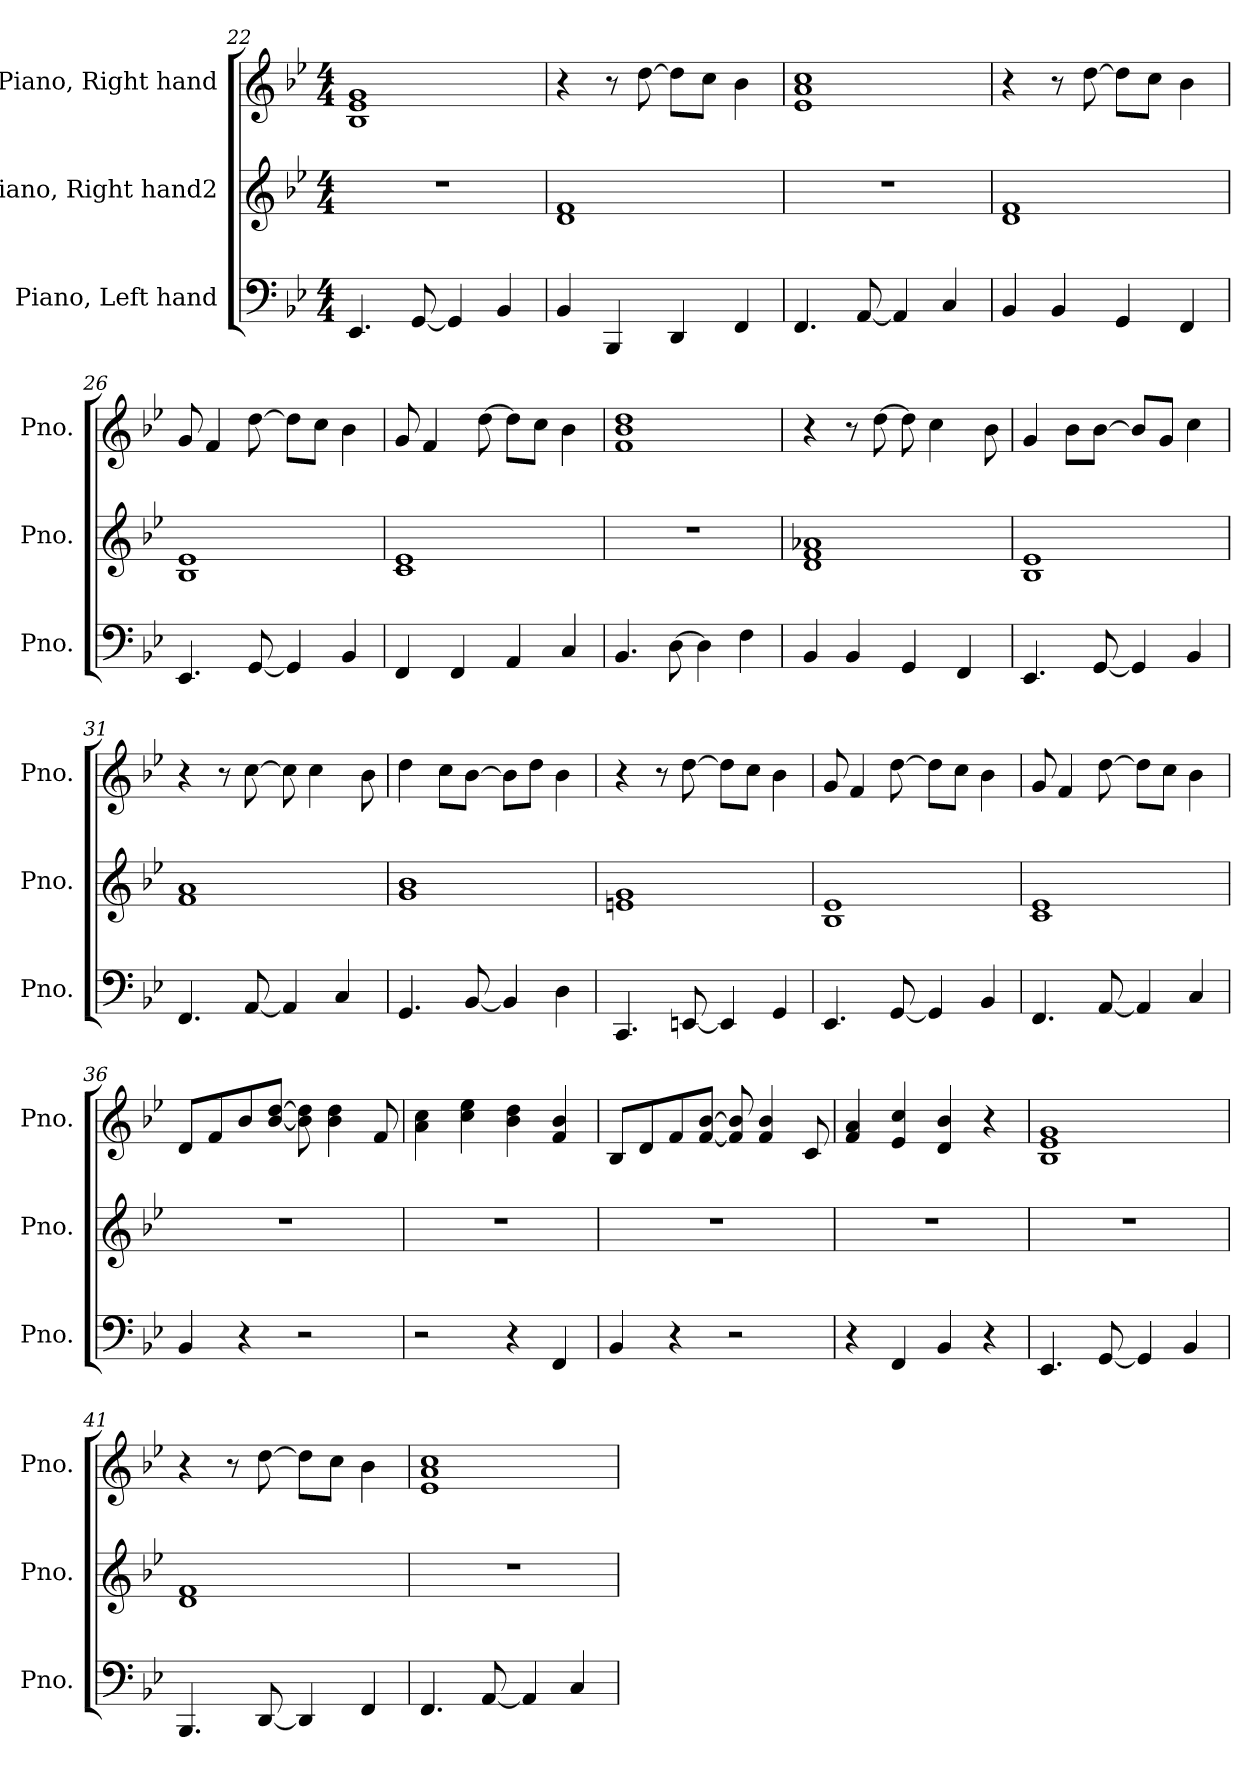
**kern	**kern	**kern
*part3	*part2	*part1
*staff3	*staff2	*staff1
*I"Piano, Left hand	*I"Piano, Right hand2	*I"Piano, Right hand
*I'Pno.	*I'Pno.	*I'Pno.
*clefF4	*clefG2	*clefG2
*k[b-e-]	*k[b-e-]	*k[b-e-]
*M4/4	*M4/4	*M4/4
=22	=22	=22
4.EE-/	1r	1B- 1e- 1g
[8GG/	.	.
4GG/]	.	.
4BB-/	.	.
!!LO:PB:g=z
=23	=23	=23
4BB-/	1d 1f	4r
4BBB-/	.	8r
.	.	[8dd\
4DD/	.	8dd\L]
.	.	8cc\J
4FF/	.	4b-\
=24	=24	=24
4.FF/	1r	1e- 1a 1cc
[8AA/	.	.
4AA/]	.	.
4C/	.	.
=25	=25	=25
4BB-/	1d 1f	4r
4BB-/	.	8r
.	.	[8dd\
4GG/	.	8dd\L]
.	.	8cc\J
4FF/	.	4b-\
=26	=26	=26
4.EE-/	1B- 1e-	8g/
.	.	4f/
[8GG/	.	[8dd\
4GG/]	.	8dd\L]
.	.	8cc\J
4BB-/	.	4b-\
=27	=27	=27
4FF/	1c 1e-	8g/
.	.	4f/
4FF/	.	.
.	.	[8dd\
4AA/	.	8dd\L]
.	.	8cc\J
4C/	.	4b-\
=28	=28	=28
4.BB-/	1r	1f 1b- 1dd
[8D\	.	.
4D\]	.	.
4F\	.	.
!!LO:LB:g=z
=29	=29	=29
4BB-/	1d 1f 1a-X	4r
4BB-/	.	8r
.	.	[8dd\
4GG/	.	8dd\]
.	.	4cc\
4FF/	.	.
.	.	8b-\
=30	=30	=30
4.EE-/	1B- 1e-	4g/
.	.	8b-\L
[8GG/	.	[8b-\J
4GG/]	.	8b-/L]
.	.	8g/J
4BB-/	.	4cc\
=31	=31	=31
4.FF/	1f 1a	4r
.	.	8r
[8AA/	.	[8cc\
4AA/]	.	8cc\]
.	.	4cc\
4C/	.	.
.	.	8b-\
=32	=32	=32
4.GG/	1g 1b-	4dd\
.	.	8cc\L
[8BB-/	.	[8b-\J
4BB-/]	.	8b-\L]
.	.	8dd\J
4D\	.	4b-\
=33	=33	=33
4.CC/	1en 1g	4r
.	.	8r
[8EEn/	.	[8dd\
4EE/]	.	8dd\L]
.	.	8cc\J
4GG/	.	4b-\
!!LO:LB:g=z
=34	=34	=34
4.EE-/	1B- 1e-	8g/
.	.	4f/
[8GG/	.	[8dd\
4GG/]	.	8dd\L]
.	.	8cc\J
4BB-/	.	4b-\
=35	=35	=35
4.FF/	1c 1e-	8g/
.	.	4f/
[8AA/	.	[8dd\
4AA/]	.	8dd\L]
.	.	8cc\J
4C/	.	4b-\
=36	=36	=36
4BB-/	1r	8d/L
.	.	8f/
4r	.	8b-/
.	.	[8b-/ [8dd/J
2r	.	8b-\] 8dd\]
.	.	4b-\ 4dd\
.	.	8f/
=37	=37	=37
2r	1r	4a\ 4cc\
.	.	4cc\ 4ee-\
4r	.	4b-\ 4dd\
4FF/	.	4f/ 4b-/
=38	=38	=38
4BB-/	1r	8B-/L
.	.	8d/
4r	.	8f/
.	.	[8f/ [8b-/J
2r	.	8f/] 8b-/]
.	.	4f/ 4b-/
.	.	8c/
!!LO:LB:g=z
=39	=39	=39
4r	1r	4f/ 4a/
4FF/	.	4e-/ 4cc/
4BB-/	.	4d/ 4b-/
4r	.	4r
=40	=40	=40
4.EE-/	1r	1B- 1e- 1g
[8GG/	.	.
4GG/]	.	.
4BB-/	.	.
=41	=41	=41
4.BBB-/	1d 1f	4r
.	.	8r
[8DD/	.	[8dd\
4DD/]	.	8dd\L]
.	.	8cc\J
4FF/	.	4b-\
=42	=42	=42
4.FF/	1r	1e- 1a 1cc
[8AA/	.	.
4AA/]	.	.
4C/	.	.
=	=	=
*-	*-	*-
